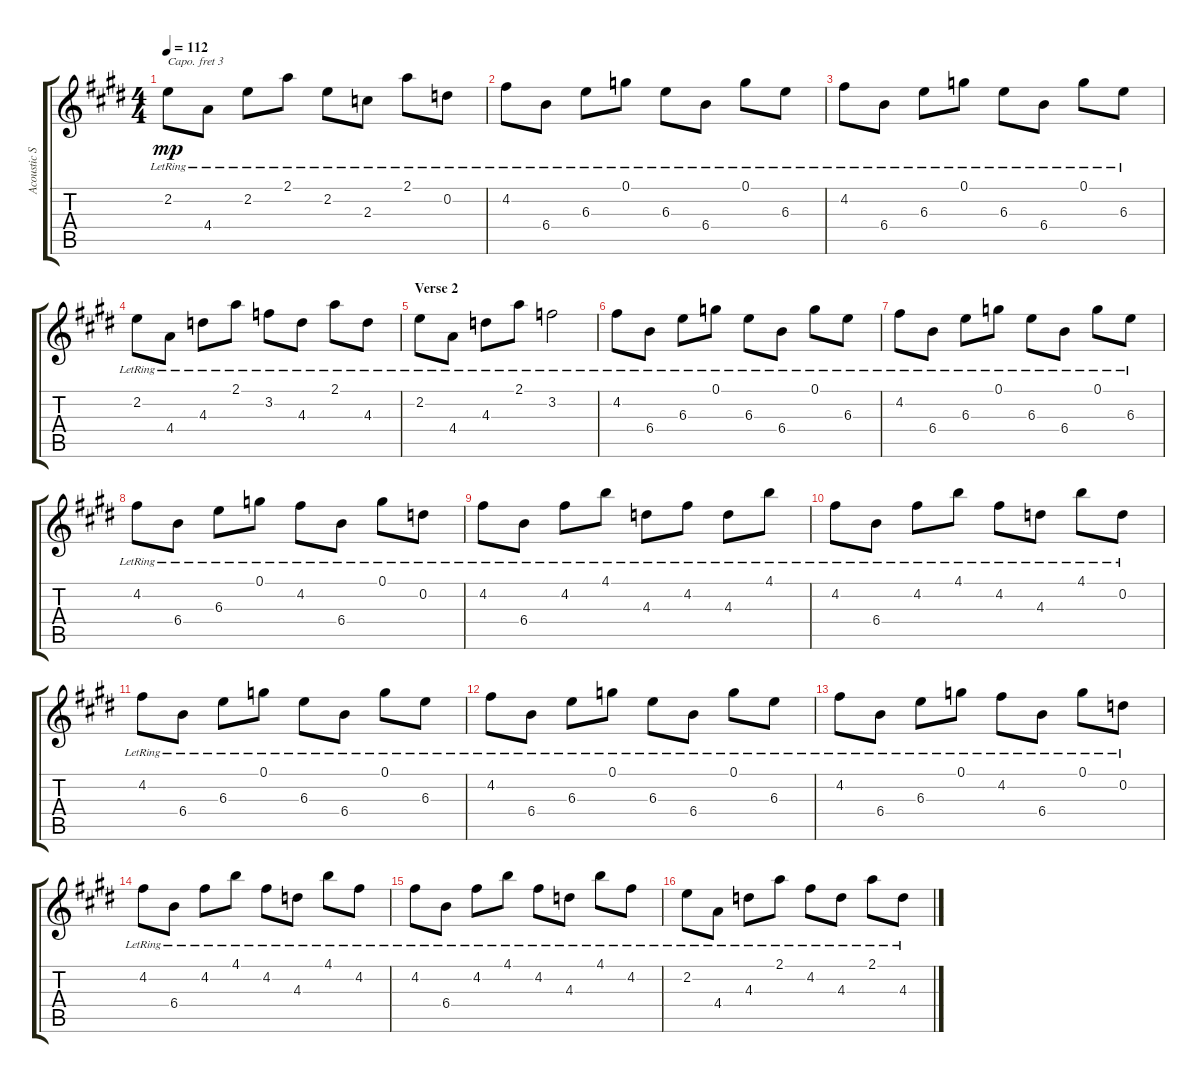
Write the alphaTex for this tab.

\track ("Acoustic Steel String Guitar 1" "Acoustic S") {instrument acousticguitarsteel}
\staff {score tabs}
\capo 3
\tuning (E4 B3 G3 D3 A2 E2) {hide}
\ts (4 4)
\tempo 112
\clef g2
\ks e
2.2{lr}.8{dy mp} 4.4{lr}.8 2.2{lr}.8 2.1{lr}.8 2.2{lr}.8 2.3{lr}.8 2.1{lr}.8 0.2{lr}.8 |
4.2{lr}.8 6.4{lr}.8 6.3{lr}.8 0.1{lr}.8 6.3{lr}.8 6.4{lr}.8 0.1{lr}.8 6.3{lr}.8 |
4.2{lr}.8 6.4{lr}.8 6.3{lr}.8 0.1{lr}.8 6.3{lr}.8 6.4{lr}.8 0.1{lr}.8 6.3{lr}.8 |
2.2{lr}.8 4.4{lr}.8 4.3{lr}.8 2.1{lr}.8 3.2{lr}.8 4.3{lr}.8 2.1{lr}.8 4.3{lr}.8 |
\section ("" "Verse 2")
2.2{lr}.8 4.4{lr}.8 4.3{lr}.8 2.1{lr}.8 3.2{lr}.2 |
4.2{lr}.8 6.4{lr}.8 6.3{lr}.8 0.1{lr}.8 6.3{lr}.8 6.4{lr}.8 0.1{lr}.8 6.3{lr}.8 |
4.2{lr}.8 6.4{lr}.8 6.3{lr}.8 0.1{lr}.8 6.3{lr}.8 6.4{lr}.8 0.1{lr}.8 6.3{lr}.8 |
4.2{lr}.8 6.4{lr}.8 6.3{lr}.8 0.1{lr}.8 4.2{lr}.8 6.4{lr}.8 0.1{lr}.8 0.2{lr}.8 |
4.2{lr}.8 6.4{lr}.8 4.2{lr}.8 4.1{lr}.8 4.3{lr}.8 4.2{lr}.8 4.3{lr}.8 4.1{lr}.8 |
4.2{lr}.8 6.4{lr}.8 4.2{lr}.8 4.1{lr}.8 4.2{lr}.8 4.3{lr}.8 4.1{lr}.8 0.2{lr}.8 |
4.2{lr}.8 6.4{lr}.8 6.3{lr}.8 0.1{lr}.8 6.3{lr}.8 6.4{lr}.8 0.1{lr}.8 6.3{lr}.8 |
4.2{lr}.8 6.4{lr}.8 6.3{lr}.8 0.1{lr}.8 6.3{lr}.8 6.4{lr}.8 0.1{lr}.8 6.3{lr}.8 |
4.2{lr}.8 6.4{lr}.8 6.3{lr}.8 0.1{lr}.8 4.2{lr}.8 6.4{lr}.8 0.1{lr}.8 0.2{lr}.8 |
4.2{lr}.8 6.4{lr}.8 4.2{lr}.8 4.1{lr}.8 4.2{lr}.8 4.3{lr}.8 4.1{lr}.8 4.2{lr}.8 |
4.2{lr}.8 6.4{lr}.8 4.2{lr}.8 4.1{lr}.8 4.2{lr}.8 4.3{lr}.8 4.1{lr}.8 4.2{lr}.8 |
2.2{lr}.8 4.4{lr}.8 4.3{lr}.8 2.1{lr}.8 4.2{lr}.8 4.3{lr}.8 2.1{lr}.8 4.3{lr}.8
